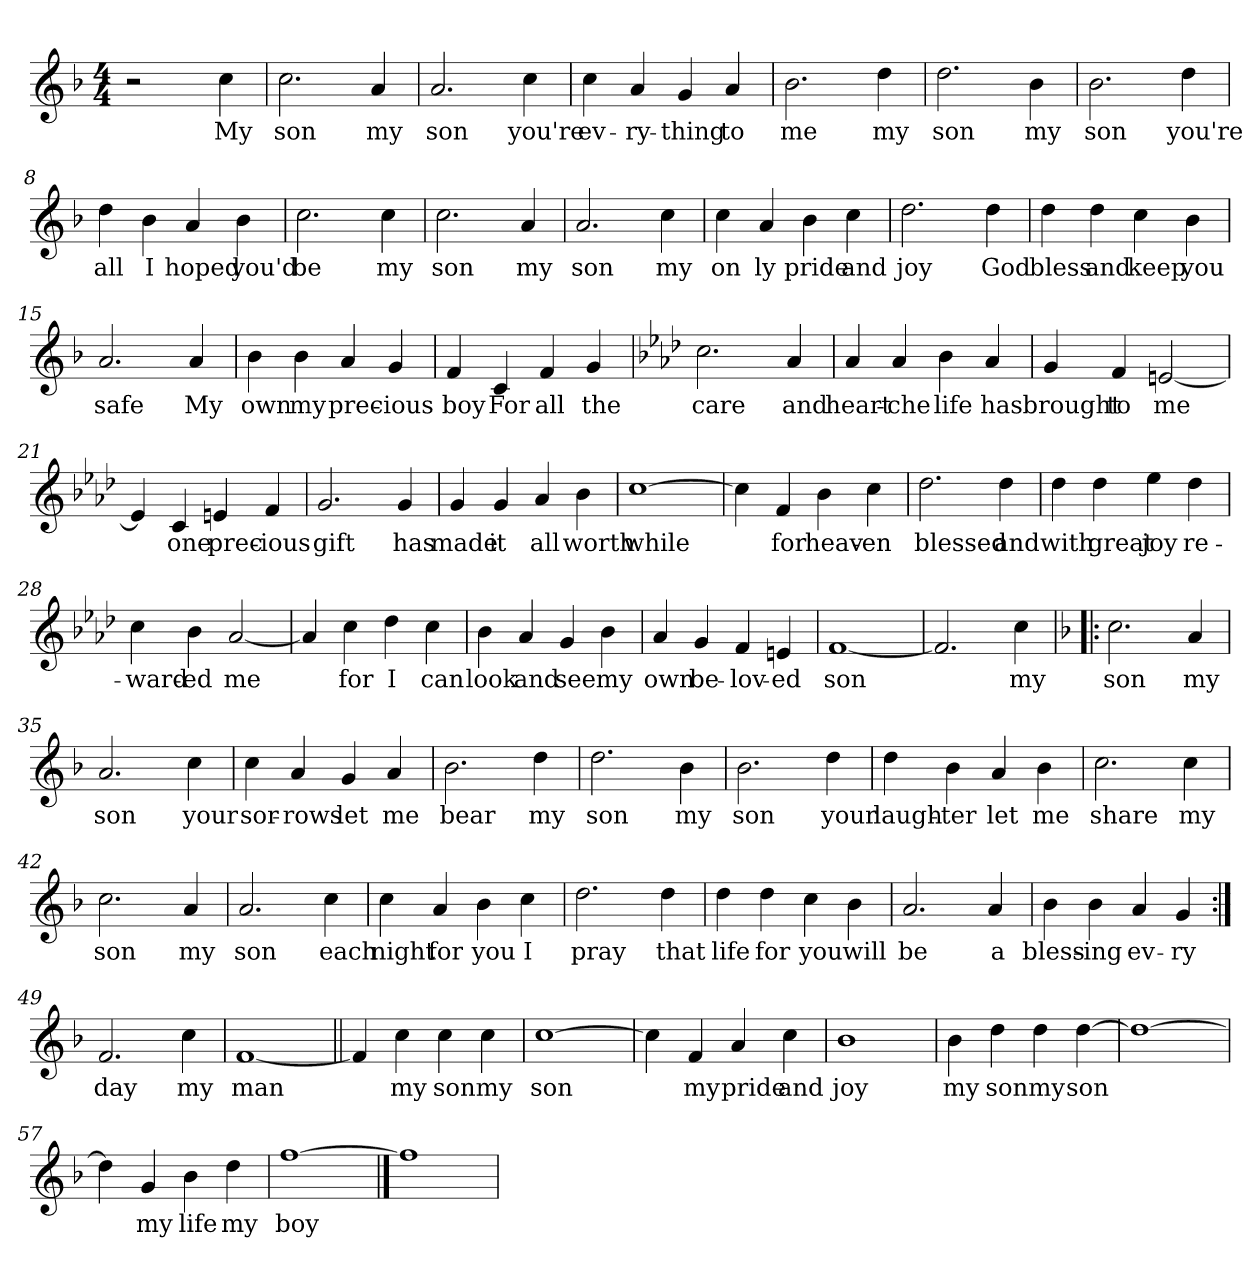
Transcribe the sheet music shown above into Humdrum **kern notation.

**kern	**text
*part1	*part1
*staff1	*staff1
*clefG2	*
*k[b-]	*
*F:	*
*M4/4	*
=1||	=1||
!LO:N:vis=2	!
2.r	.
4cc\	My
=2	=2
2.cc\	son
4a/	my
=3	=3
2.a/	son
4cc\	you're
=4	=4
4cc\	ev-
4a/	-ry-
4g/	-thing
4a/	to
=5	=5
2.b-\	me
4dd\	my
=6	=6
2.dd\	son
4b-\	my
=7	=7
2.b-\	son
4dd\	you're
!!LO:LB:g=z
=8	=8
4dd\	all
4b-\	I
4a/	hoped
4b-\	you'd
=9	=9
2.cc\	be
4cc\	my
=10	=10
2.cc\	son
4a/	my
=11	=11
2.a/	son
4cc\	my
=12	=12
4cc\	on
4a/	ly
4b-\	pride
4cc\	and
=13	=13
2.dd\	joy
4dd\	God
=14	=14
4dd\	bless
4dd\	and
4cc\	keep
4b-\	you
!!LO:LB:g=z
=15	=15
2.a/	safe
4a/	My
=16	=16
4b-\	own
4b-\	my
4a/	prec-
4g/	-ious
=17	=17
4f/	boy
4c/	For
4f/	all
4g/	the
=18	=18
*k[b-e-a-d-]	*
*A-:	*
2.cc\	care
4a-/	and
=19	=19
4a-/	heart-
4a-/	-che
4b-\	life
4a-/	has
!!LO:LB:g=z
=20	=20
4g/	brought
4f/	to
[2en/	me
=21	=21
4en/]	.
4c/	one
4en/	prec-
4f/	-ious
=22	=22
2.g/	gift
4g/	has
=23	=23
4g/	made
4g/	it
4a-/	all
4b-\	worth
=24	=24
[1cc	while
=25	=25
4cc\]	.
4f/	for
4b-\	heav-
4cc\	-en
!!LO:LB:g=z
=26	=26
2.dd-\	blessed
4dd-\	and
=27	=27
4dd-\	with
4dd-\	great
4ee-\	joy
4dd-\	re-
=28	=28
4cc\	-ward-
4b-\	-ed
[2a-/	me
=29	=29
4a-/]	.
4cc\	for
4dd-\	I
4cc\	can
=30	=30
4b-\	look
4a-/	and
4g/	see
4b-\	my
!!LO:LB:g=z
=31	=31
4a-/	own
4g/	be-
4f/	-lov-
4en/	-ed
=32	=32
[1f	son
=33	=33
2.f/]	.
4cc\	my
=34!|:	=34!|:
*k[b-]	*
*F:	*
2.cc\	son
4a/	my
=35	=35
2.a/	son
4cc\	your
=36	=36
4cc\	sor-
4a/	-rows
4g/	let
4a/	me
!!LO:LB:g=z
=37	=37
2.b-\	bear
4dd\	my
=38	=38
2.dd\	son
4b-\	my
=39	=39
2.b-\	son
4dd\	your
=40	=40
4dd\	laugh-
4b-\	-ter
4a/	let
4b-\	me
=41	=41
2.cc\	share
4cc\	my
=42	=42
2.cc\	son
4a/	my
=43	=43
2.a/	son
4cc\	each
!!LO:LB:g=z
=44	=44
4cc\	night
4a/	for
4b-\	you
4cc\	I
=45	=45
2.dd\	pray
4dd\	that
=46	=46
4dd\	life
4dd\	for
4cc\	you
4b-\	will
=47	=47
2.a/	be
4a/	a
=48	=48
4b-\	bless-
4b-\	-ing
4a/	ev-
4g/	-ry
!!LO:PB:g=z
=49:|!	=49:|!
2.f/	day
4cc\	my
=50	=50
[1f	man
=51||	=51||
4f/]	.
4cc\	my
4cc\	son
4cc\	my
=52	=52
[1cc	son
=53	=53
4cc\]	.
4f/	my
4a/	pride
4cc\	and
=54	=54
1b-	joy
!!LO:LB:g=z
=55	=55
4b-\	my
4dd\	son
4dd\	my
[4dd\	son
=56	=56
1dd_	.
=57	=57
4dd\]	.
4g/	my
4b-\	life
4dd\	my
=58	=58
[1ff	boy
==59	==59
1ff]	.
=	=
*-	*-
